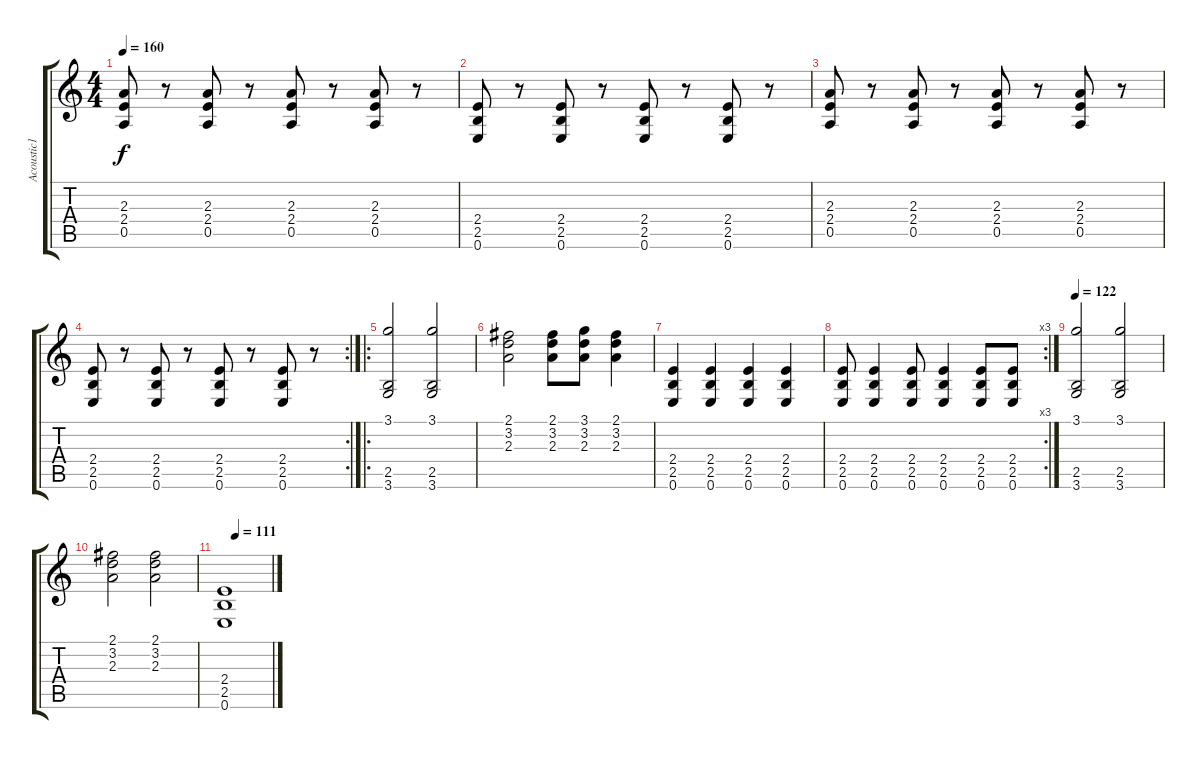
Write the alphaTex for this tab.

\track ("Acoustic1" "Acoustic1") {instrument acousticguitarsteel}
\staff {score tabs}
\tuning (E4 B3 G3 D3 A2 E2) {hide}
\ts (4 4)
\tempo 160
\clef g2
\ks c
(2.3 2.4 0.5).8{dy f} r.8 (2.3 2.4 0.5).8 r.8 (2.3 2.4 0.5).8 r.8 (2.3 2.4 0.5).8 r.8 |
(2.4 2.5 0.6).8 r.8 (2.4 2.5 0.6).8 r.8 (2.4 2.5 0.6).8 r.8 (2.4 2.5 0.6).8 r.8 |
(2.3 2.4 0.5).8 r.8 (2.3 2.4 0.5).8 r.8 (2.3 2.4 0.5).8 r.8 (2.3 2.4 0.5).8 r.8 |
\rc 2
(2.4 2.5 0.6).8 r.8 (2.4 2.5 0.6).8 r.8 (2.4 2.5 0.6).8 r.8 (2.4 2.5 0.6).8 r.8 |
\ro
(3.1 2.5 3.6).2 (3.1 2.5 3.6).2 |
(2.1 3.2 2.3).2 (2.1 3.2 2.3).8 (3.1 3.2 2.3).8 (2.1 3.2 2.3).4 |
(2.4 2.5 0.6).4 (2.4 2.5 0.6).4 (2.4 2.5 0.6).4 (2.4 2.5 0.6).4 |
\rc 3
(2.4 2.5 0.6).8 (2.4 2.5 0.6).4 (2.4 2.5 0.6).8 (2.4 2.5 0.6).4 (2.4 2.5 0.6).8 (2.4 2.5 0.6).8 |
\tempo 122
(3.1 2.5 3.6).2 (3.1 2.5 3.6).2 |
(2.1 3.2 2.3).2 (2.1 3.2 2.3).2 |
\tempo (111 0.25)
(2.4 2.5 0.6).1
